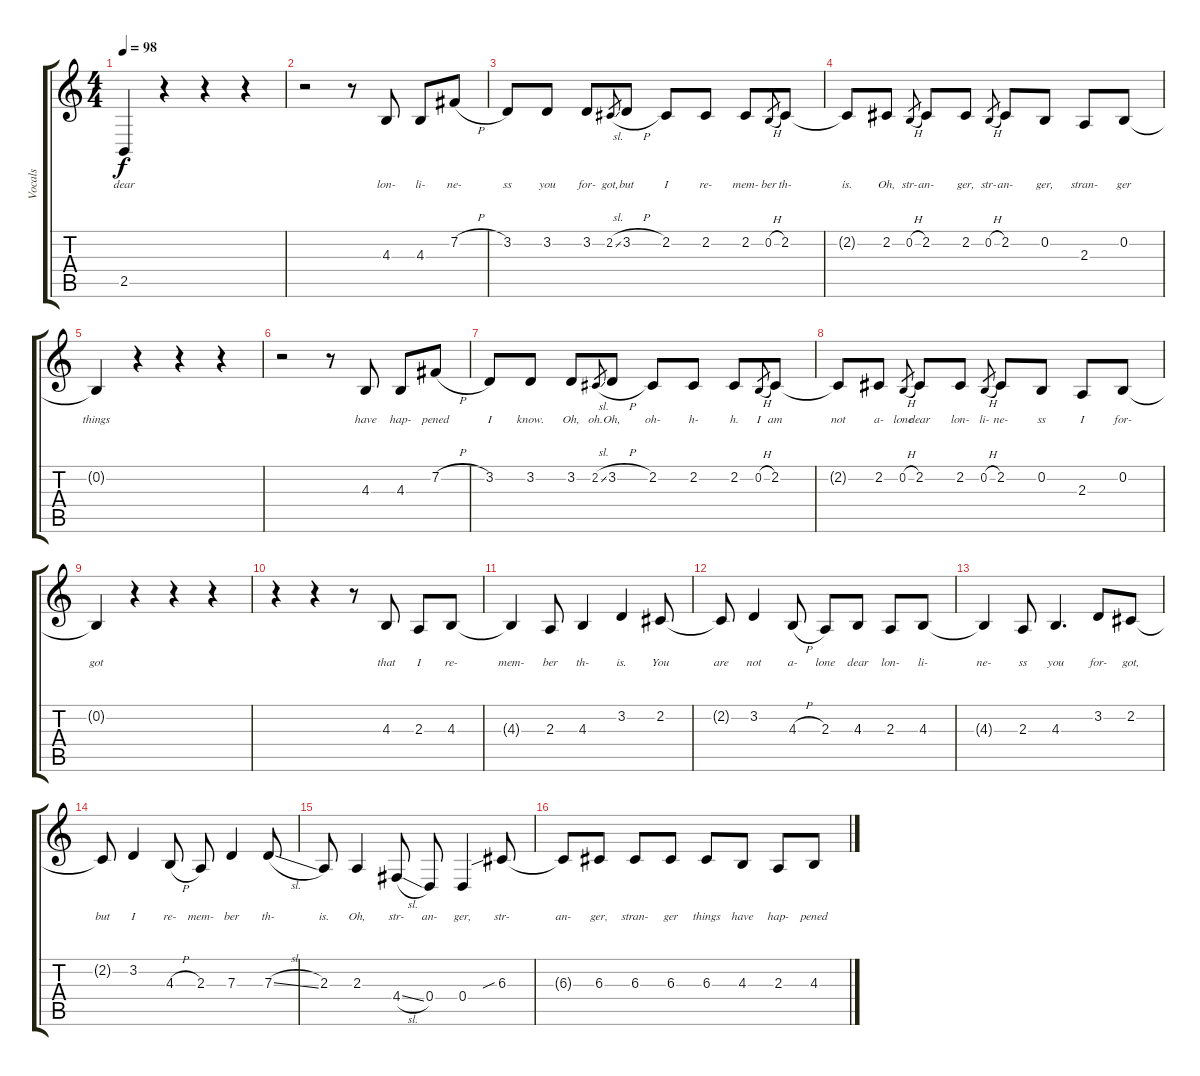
\track ("Vocals" "Vocals") {instrument viola}
\staff {score tabs}
\tuning (E4 B3 G3 D3 A2 E2) {hide}
\ts (4 4)
\tempo 98
\clef g2
\ks c
2.5{t}.4{lyrics (0 "dear") lyrics (1 "") lyrics (2 "") lyrics (3 "") lyrics (4 "") dy f} r.4 r.4 r.4 |
r.2 r.8 4.3.8{lyrics (0 "lon-") lyrics (1 "") lyrics (2 "") lyrics (3 "") lyrics (4 "")} 4.3.8{lyrics (0 "li-") lyrics (1 "") lyrics (2 "") lyrics (3 "") lyrics (4 "")} 7.2{h}.8{lyrics (0 "ne-") lyrics (1 "") lyrics (2 "") lyrics (3 "") lyrics (4 "")} |
3.2.8{lyrics (0 "ss") lyrics (1 "") lyrics (2 "") lyrics (3 "") lyrics (4 "")} 3.2.8{lyrics (0 "you") lyrics (1 "") lyrics (2 "") lyrics (3 "") lyrics (4 "")} 3.2.8{lyrics (0 "for-") lyrics (1 "") lyrics (2 "") lyrics (3 "") lyrics (4 "")} 2.2{sl}.8{lyrics (0 "got,") lyrics (1 "") lyrics (2 "") lyrics (3 "") lyrics (4 "") gr} 3.2{h}.8{lyrics (0 "but") lyrics (1 "") lyrics (2 "") lyrics (3 "") lyrics (4 "")} 2.2.8{lyrics (0 "I") lyrics (1 "") lyrics (2 "") lyrics (3 "") lyrics (4 "")} 2.2.8{lyrics (0 "re-") lyrics (1 "") lyrics (2 "") lyrics (3 "") lyrics (4 "")} 2.2.8{lyrics (0 "mem-") lyrics (1 "") lyrics (2 "") lyrics (3 "") lyrics (4 "")} 0.2{h}.8{lyrics (0 "ber") lyrics (1 "") lyrics (2 "") lyrics (3 "") lyrics (4 "") gr} 2.2.8{lyrics (0 "th-") lyrics (1 "") lyrics (2 "") lyrics (3 "") lyrics (4 "")} |
2.2{t}.8{lyrics (0 "is.") lyrics (1 "") lyrics (2 "") lyrics (3 "") lyrics (4 "")} 2.2.8{lyrics (0 "Oh,") lyrics (1 "") lyrics (2 "") lyrics (3 "") lyrics (4 "")} 0.2{h}.8{lyrics (0 "str-") lyrics (1 "") lyrics (2 "") lyrics (3 "") lyrics (4 "") gr} 2.2.8{lyrics (0 "an-") lyrics (1 "") lyrics (2 "") lyrics (3 "") lyrics (4 "")} 2.2.8{lyrics (0 "ger,") lyrics (1 "") lyrics (2 "") lyrics (3 "") lyrics (4 "")} 0.2{h}.8{lyrics (0 "str-") lyrics (1 "") lyrics (2 "") lyrics (3 "") lyrics (4 "") gr} 2.2.8{lyrics (0 "an-") lyrics (1 "") lyrics (2 "") lyrics (3 "") lyrics (4 "")} 0.2.8{lyrics (0 "ger,") lyrics (1 "") lyrics (2 "") lyrics (3 "") lyrics (4 "")} 2.3.8{lyrics (0 "stran-") lyrics (1 "") lyrics (2 "") lyrics (3 "") lyrics (4 "")} 0.2.8{lyrics (0 "ger") lyrics (1 "") lyrics (2 "") lyrics (3 "") lyrics (4 "")} |
0.2{t}.4{lyrics (0 "things") lyrics (1 "") lyrics (2 "") lyrics (3 "") lyrics (4 "")} r.4 r.4 r.4 |
r.2 r.8 4.3.8{lyrics (0 "have") lyrics (1 "") lyrics (2 "") lyrics (3 "") lyrics (4 "")} 4.3.8{lyrics (0 "hap-") lyrics (1 "") lyrics (2 "") lyrics (3 "") lyrics (4 "")} 7.2{h}.8{lyrics (0 "pened") lyrics (1 "") lyrics (2 "") lyrics (3 "") lyrics (4 "")} |
3.2.8{lyrics (0 "I") lyrics (1 "") lyrics (2 "") lyrics (3 "") lyrics (4 "")} 3.2.8{lyrics (0 "know.") lyrics (1 "") lyrics (2 "") lyrics (3 "") lyrics (4 "")} 3.2.8{lyrics (0 "Oh,") lyrics (1 "") lyrics (2 "") lyrics (3 "") lyrics (4 "")} 2.2{sl}.8{lyrics (0 "oh.") lyrics (1 "") lyrics (2 "") lyrics (3 "") lyrics (4 "") gr} 3.2{h}.8{lyrics (0 "Oh,") lyrics (1 "") lyrics (2 "") lyrics (3 "") lyrics (4 "")} 2.2.8{lyrics (0 "oh-") lyrics (1 "") lyrics (2 "") lyrics (3 "") lyrics (4 "")} 2.2.8{lyrics (0 "h-") lyrics (1 "") lyrics (2 "") lyrics (3 "") lyrics (4 "")} 2.2.8{lyrics (0 "h.") lyrics (1 "") lyrics (2 "") lyrics (3 "") lyrics (4 "")} 0.2{h}.8{lyrics (0 "I") lyrics (1 "") lyrics (2 "") lyrics (3 "") lyrics (4 "") gr} 2.2.8{lyrics (0 "am") lyrics (1 "") lyrics (2 "") lyrics (3 "") lyrics (4 "")} |
2.2{t}.8{lyrics (0 "not") lyrics (1 "") lyrics (2 "") lyrics (3 "") lyrics (4 "")} 2.2.8{lyrics (0 "a-") lyrics (1 "") lyrics (2 "") lyrics (3 "") lyrics (4 "")} 0.2{h}.8{lyrics (0 "lone") lyrics (1 "") lyrics (2 "") lyrics (3 "") lyrics (4 "") gr} 2.2.8{lyrics (0 "dear") lyrics (1 "") lyrics (2 "") lyrics (3 "") lyrics (4 "")} 2.2.8{lyrics (0 "lon-") lyrics (1 "") lyrics (2 "") lyrics (3 "") lyrics (4 "")} 0.2{h}.8{lyrics (0 "li-") lyrics (1 "") lyrics (2 "") lyrics (3 "") lyrics (4 "") gr} 2.2.8{lyrics (0 "ne-") lyrics (1 "") lyrics (2 "") lyrics (3 "") lyrics (4 "")} 0.2.8{lyrics (0 "ss") lyrics (1 "") lyrics (2 "") lyrics (3 "") lyrics (4 "")} 2.3.8{lyrics (0 "I") lyrics (1 "") lyrics (2 "") lyrics (3 "") lyrics (4 "")} 0.2.8{lyrics (0 "for-") lyrics (1 "") lyrics (2 "") lyrics (3 "") lyrics (4 "")} |
0.2{t}.4{lyrics (0 "got") lyrics (1 "") lyrics (2 "") lyrics (3 "") lyrics (4 "")} r.4 r.4 r.4 |
r.4 r.4 r.8 4.3.8{lyrics (0 "that") lyrics (1 "") lyrics (2 "") lyrics (3 "") lyrics (4 "")} 2.3.8{lyrics (0 "I") lyrics (1 "") lyrics (2 "") lyrics (3 "") lyrics (4 "")} 4.3.8{lyrics (0 "re-") lyrics (1 "") lyrics (2 "") lyrics (3 "") lyrics (4 "")} |
4.3{t}.4{lyrics (0 "mem-") lyrics (1 "") lyrics (2 "") lyrics (3 "") lyrics (4 "")} 2.3.8{lyrics (0 "ber") lyrics (1 "") lyrics (2 "") lyrics (3 "") lyrics (4 "")} 4.3.4{lyrics (0 "th-") lyrics (1 "") lyrics (2 "") lyrics (3 "") lyrics (4 "")} 3.2.4{lyrics (0 "is.") lyrics (1 "") lyrics (2 "") lyrics (3 "") lyrics (4 "")} 2.2.8{lyrics (0 "You") lyrics (1 "") lyrics (2 "") lyrics (3 "") lyrics (4 "")} |
2.2{t}.8{lyrics (0 "are") lyrics (1 "") lyrics (2 "") lyrics (3 "") lyrics (4 "")} 3.2.4{lyrics (0 "not") lyrics (1 "") lyrics (2 "") lyrics (3 "") lyrics (4 "")} 4.3{h}.8{lyrics (0 "a-") lyrics (1 "") lyrics (2 "") lyrics (3 "") lyrics (4 "")} 2.3.8{lyrics (0 "lone") lyrics (1 "") lyrics (2 "") lyrics (3 "") lyrics (4 "")} 4.3.8{lyrics (0 "dear") lyrics (1 "") lyrics (2 "") lyrics (3 "") lyrics (4 "")} 2.3.8{lyrics (0 "lon-") lyrics (1 "") lyrics (2 "") lyrics (3 "") lyrics (4 "")} 4.3.8{lyrics (0 "li-") lyrics (1 "") lyrics (2 "") lyrics (3 "") lyrics (4 "")} |
4.3{t}.4{lyrics (0 "ne-") lyrics (1 "") lyrics (2 "") lyrics (3 "") lyrics (4 "")} 2.3.8{lyrics (0 "ss") lyrics (1 "") lyrics (2 "") lyrics (3 "") lyrics (4 "")} 4.3.4{d lyrics (0 "you") lyrics (1 "") lyrics (2 "") lyrics (3 "") lyrics (4 "")} 3.2.8{lyrics (0 "for-") lyrics (1 "") lyrics (2 "") lyrics (3 "") lyrics (4 "")} 2.2.8{lyrics (0 "got,") lyrics (1 "") lyrics (2 "") lyrics (3 "") lyrics (4 "")} |
2.2{t}.8{lyrics (0 "but") lyrics (1 "") lyrics (2 "") lyrics (3 "") lyrics (4 "")} 3.2.4{lyrics (0 "I") lyrics (1 "") lyrics (2 "") lyrics (3 "") lyrics (4 "")} 4.3{h}.8{lyrics (0 "re-") lyrics (1 "") lyrics (2 "") lyrics (3 "") lyrics (4 "")} 2.3.8{lyrics (0 "mem-") lyrics (1 "") lyrics (2 "") lyrics (3 "") lyrics (4 "")} 7.3.4{lyrics (0 "ber") lyrics (1 "") lyrics (2 "") lyrics (3 "") lyrics (4 "")} 7.3{sl}.8{lyrics (0 "th-") lyrics (1 "") lyrics (2 "") lyrics (3 "") lyrics (4 "")} |
2.3.8{lyrics (0 "is.") lyrics (1 "") lyrics (2 "") lyrics (3 "") lyrics (4 "")} 2.3.4{lyrics (0 "Oh,") lyrics (1 "") lyrics (2 "") lyrics (3 "") lyrics (4 "")} 4.4{sl}.8{lyrics (0 "str-") lyrics (1 "") lyrics (2 "") lyrics (3 "") lyrics (4 "")} 0.4.8{lyrics (0 "an-") lyrics (1 "") lyrics (2 "") lyrics (3 "") lyrics (4 "")} 0.4.4{lyrics (0 "ger,") lyrics (1 "") lyrics (2 "") lyrics (3 "") lyrics (4 "")} 6.3{sib}.8{lyrics (0 "str-") lyrics (1 "") lyrics (2 "") lyrics (3 "") lyrics (4 "")} |
6.3{t}.8{lyrics (0 "an-") lyrics (1 "") lyrics (2 "") lyrics (3 "") lyrics (4 "")} 6.3.8{lyrics (0 "ger,") lyrics (1 "") lyrics (2 "") lyrics (3 "") lyrics (4 "")} 6.3.8{lyrics (0 "stran-") lyrics (1 "") lyrics (2 "") lyrics (3 "") lyrics (4 "")} 6.3.8{lyrics (0 "ger") lyrics (1 "") lyrics (2 "") lyrics (3 "") lyrics (4 "")} 6.3.8{lyrics (0 "things") lyrics (1 "") lyrics (2 "") lyrics (3 "") lyrics (4 "")} 4.3.8{lyrics (0 "have") lyrics (1 "") lyrics (2 "") lyrics (3 "") lyrics (4 "")} 2.3.8{lyrics (0 "hap-") lyrics (1 "") lyrics (2 "") lyrics (3 "") lyrics (4 "")} 4.3.8{lyrics (0 "pened") lyrics (1 "") lyrics (2 "") lyrics (3 "") lyrics (4 "")}
